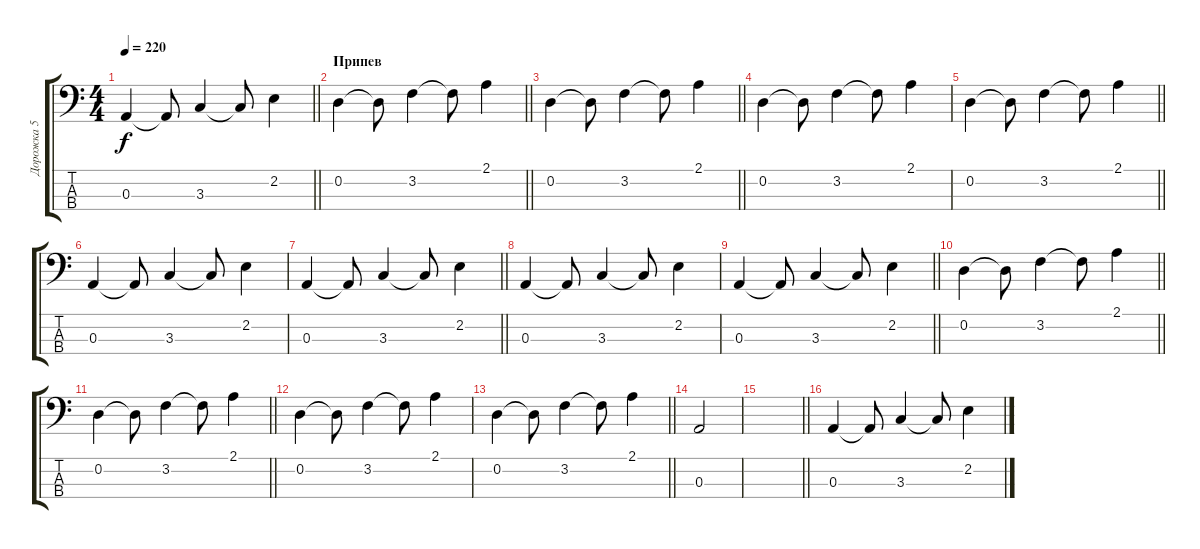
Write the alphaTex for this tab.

\track ("Дорожка 5" "Дорожка 5") {instrument electricbassfinger}
\staff {score tabs}
\tuning (G2 D2 A1 E1) {hide}
\ts (4 4)
\tempo 220
\clef f4
\barLineRight lightlight
\ks c
0.3.4{dy f} 0.3{t}.8 3.3.4 3.3{t}.8 2.2.4 |
\section ("" "Припев")
\barLineRight lightlight
0.2.4 0.2{t}.8 3.2.4 3.2{t}.8 2.1.4 |
\barLineRight lightlight
0.2.4 0.2{t}.8 3.2.4 3.2{t}.8 2.1.4 |
0.2.4 0.2{t}.8 3.2.4 3.2{t}.8 2.1.4 |
\barLineRight lightlight
0.2.4 0.2{t}.8 3.2.4 3.2{t}.8 2.1.4 |
0.3.4 0.3{t}.8 3.3.4 3.3{t}.8 2.2.4 |
\barLineRight lightlight
0.3.4 0.3{t}.8 3.3.4 3.3{t}.8 2.2.4 |
0.3.4 0.3{t}.8 3.3.4 3.3{t}.8 2.2.4 |
\barLineRight lightlight
0.3.4 0.3{t}.8 3.3.4 3.3{t}.8 2.2.4 |
\barLineRight lightlight
0.2.4 0.2{t}.8 3.2.4 3.2{t}.8 2.1.4 |
\barLineRight lightlight
0.2.4 0.2{t}.8 3.2.4 3.2{t}.8 2.1.4 |
0.2.4 0.2{t}.8 3.2.4 3.2{t}.8 2.1.4 |
\barLineRight lightlight
0.2.4 0.2{t}.8 3.2.4 3.2{t}.8 2.1.4 |
0.3.2 |
\barLineRight lightlight
|
0.3.4 0.3{t}.8 3.3.4 3.3{t}.8 2.2.4
